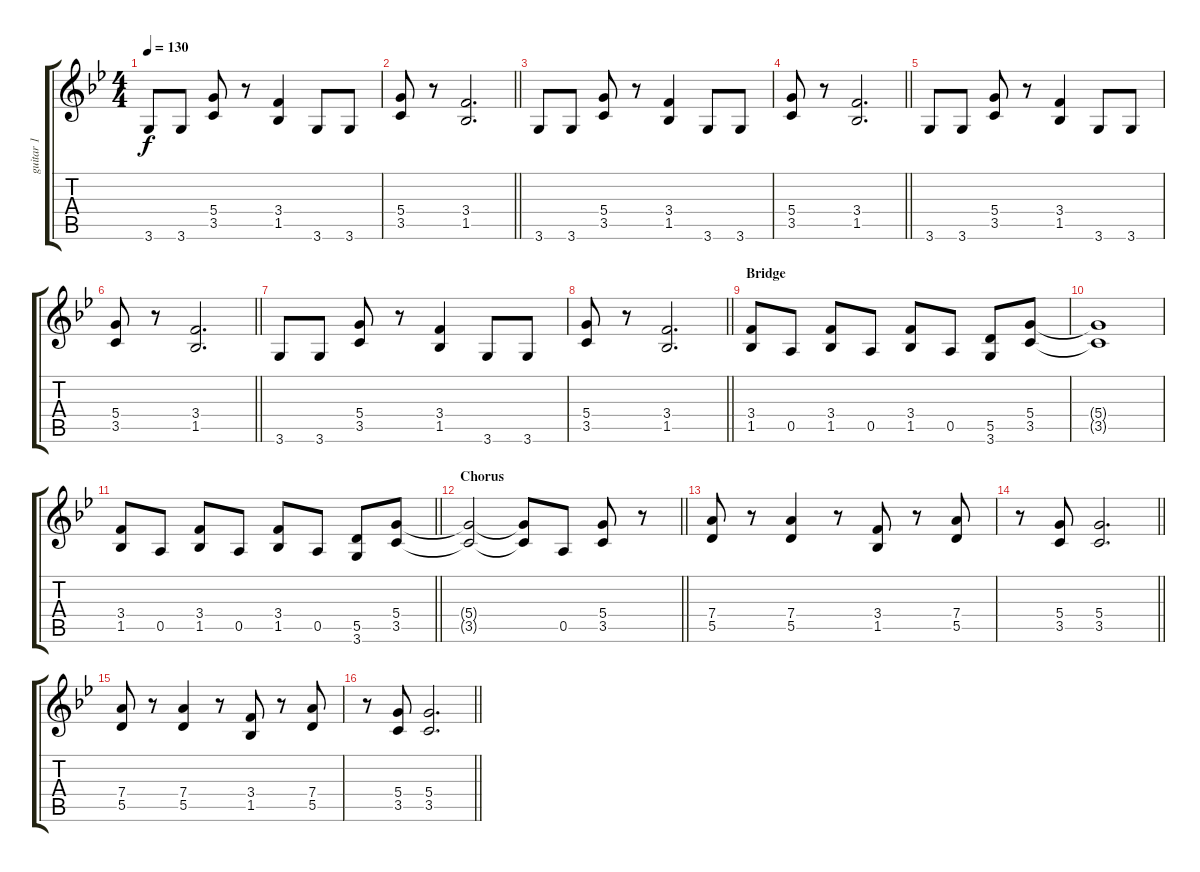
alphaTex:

\track ("guitar 1" "guitar 1") {instrument overdrivenguitar}
\staff {score tabs}
\tuning (E4 B3 G3 D3 A2 E2) {hide}
\ts (4 4)
\tempo 130
\clef g2
\ks bb
3.6.8{dy f} 3.6.8 (5.4 3.5).8 r.8 (3.4 1.5).4 3.6.8 3.6.8 |
\barLineRight lightlight
(5.4 3.5).8 r.8 (3.4 1.5).2{d} |
3.6.8 3.6.8 (5.4 3.5).8 r.8 (3.4 1.5).4 3.6.8 3.6.8 |
\barLineRight lightlight
(5.4 3.5).8 r.8 (3.4 1.5).2{d} |
3.6.8 3.6.8 (5.4 3.5).8 r.8 (3.4 1.5).4 3.6.8 3.6.8 |
\barLineRight lightlight
(5.4 3.5).8 r.8 (3.4 1.5).2{d} |
3.6.8 3.6.8 (5.4 3.5).8 r.8 (3.4 1.5).4 3.6.8 3.6.8 |
\barLineRight lightlight
(5.4 3.5).8 r.8 (3.4 1.5).2{d} |
\section ("" "Bridge")
(3.4 1.5).8 0.5.8 (3.4 1.5).8 0.5.8 (3.4 1.5).8 0.5.8 (5.5 3.6).8 (5.4 3.5).8 |
(5.4{t} 3.5{t}).1 |
\barLineRight lightlight
(3.4 1.5).8 0.5.8 (3.4 1.5).8 0.5.8 (3.4 1.5).8 0.5.8 (5.5 3.6).8 (5.4 3.5).8 |
\section ("" "Chorus")
\barLineRight lightlight
(5.4{t} 3.5{t}).2 (5.4{t} 3.5{t}).8 0.5.8 (5.4 3.5).8 r.8 |
(7.4 5.5).8 r.8 (7.4 5.5).4 r.8 (3.4 1.5).8 r.8 (7.4 5.5).8 |
\barLineRight lightlight
r.8 (5.4 3.5).8 (5.4 3.5).2{d} |
(7.4 5.5).8 r.8 (7.4 5.5).4 r.8 (3.4 1.5).8 r.8 (7.4 5.5).8 |
\barLineRight lightlight
r.8 (5.4 3.5).8 (5.4 3.5).2{d}
